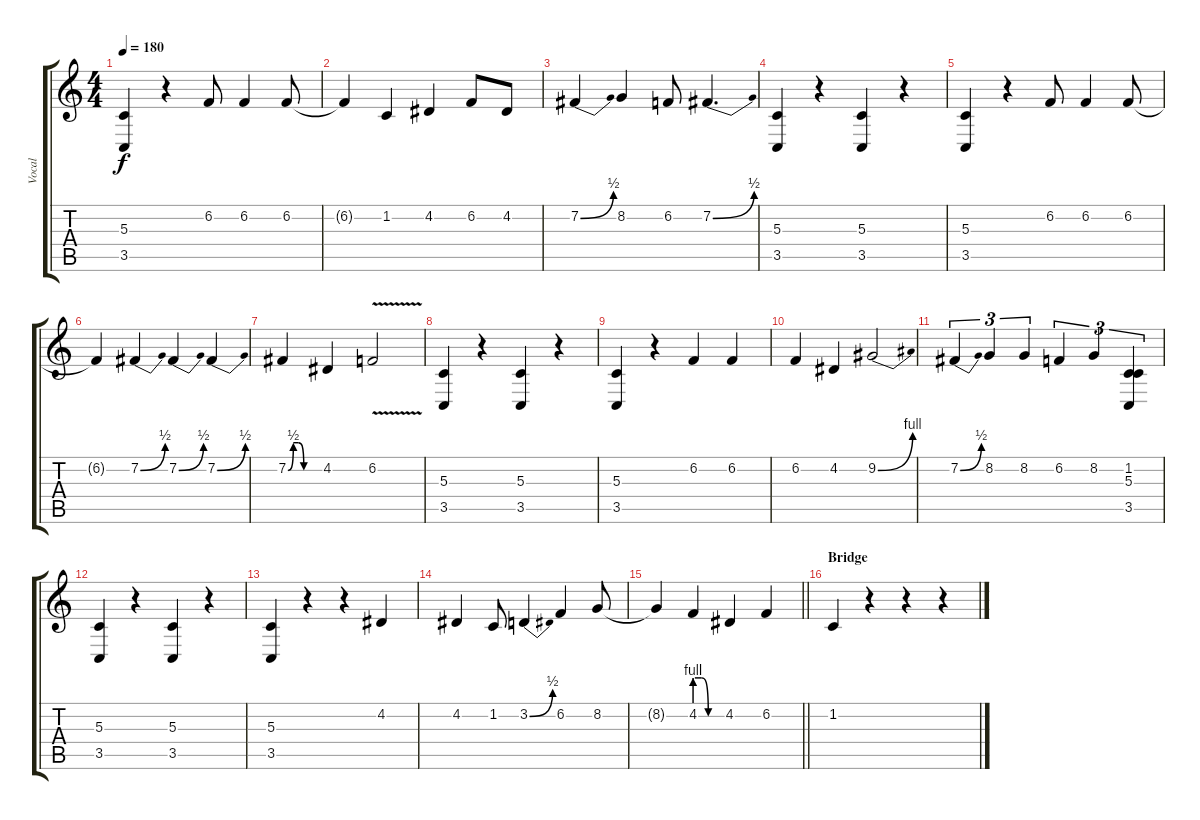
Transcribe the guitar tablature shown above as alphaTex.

\track ("Vocal" "Vocal") {instrument lead2sawtooth}
\staff {score tabs}
\tuning (E4 B3 G3 D3 A2 E2) {hide}
\ts (4 4)
\tempo 180
\clef g2
\ks c
(5.3 3.5).4{dy f} r.4 6.2.8 6.2.4 6.2.8 |
6.2{t}.4 1.2.4 4.2.4 6.2.8 4.2.8 |
7.2{be (bend 0 0 60 2)}.4 8.2.4 6.2.8 7.2{be (bend 0 0 60 2)}.4{d} |
(5.3 3.5).4 r.4 (5.3 3.5).4 r.4 |
(5.3 3.5).4 r.4 6.2.8 6.2.4 6.2.8 |
6.2{t}.4 7.2{be (bend 0 0 60 2)}.4 7.2{be (bend 0 0 60 2)}.4 7.2{be (bend 0 0 60 2)}.4 |
7.2{be (custom 0 0 10 2 20 2 30 0 60 0)}.4 4.2.4 6.2{v}.2 |
(5.3 3.5).4 r.4 (5.3 3.5).4 r.4 |
(5.3 3.5).4 r.4 6.2.4 6.2.4 |
6.2.4 4.2.4 9.2{be (bend 0 0 60 4)}.2 |
7.2{be (bend 0 0 60 2)}.4{tu (3 2)} 8.2.4{tu (3 2)} 8.2.4{tu (3 2)} 6.2.4{tu (3 2)} 8.2.4{tu (3 2)} (1.2 5.3 3.5).4{tu (3 2)} |
(5.3 3.5).4 r.4 (5.3 3.5).4 r.4 |
(5.3 3.5).4 r.4 r.4 4.2.4 |
4.2.4 1.2.8 3.2{be (bend 0 0 60 2)}.4 6.2.4 8.2.8 |
\barLineRight lightlight
8.2{t}.4 4.2{be (custom 0 4 15 4 30 0 60 0)}.4 4.2.4 6.2.4 |
\section ("" "Bridge")
1.2.4 r.4 r.4 r.4
